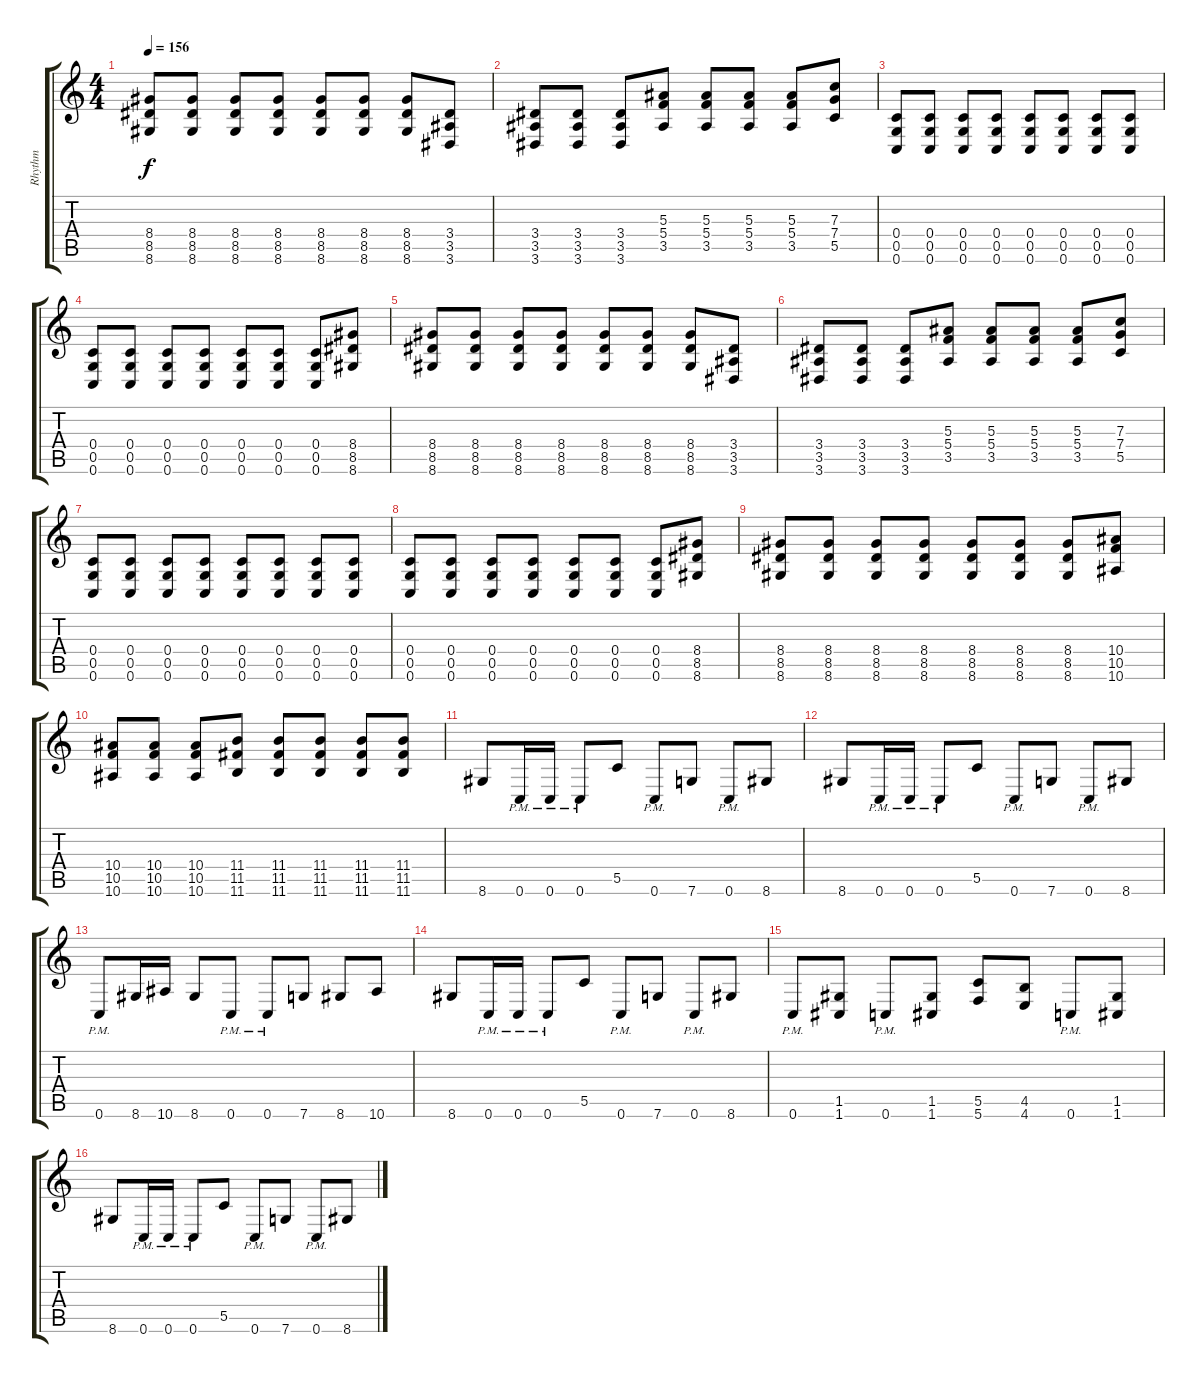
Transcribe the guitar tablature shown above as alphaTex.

\track ("Rhythm" "Rhythm") {instrument distortionguitar}
\staff {score tabs}
\tuning (D4 A3 F3 C3 G2 C2) {hide}
\ts (4 4)
\tempo 156
\clef g2
\ks c
(8.4 8.5 8.6).8{dy f} (8.4 8.5 8.6).8 (8.4 8.5 8.6).8 (8.4 8.5 8.6).8 (8.4 8.5 8.6).8 (8.4 8.5 8.6).8 (8.4 8.5 8.6).8 (3.4 3.5 3.6).8 |
(3.4 3.5 3.6).8 (3.4 3.5 3.6).8 (3.4 3.5 3.6).8 (5.3 5.4 3.5).8 (5.3 5.4 3.5).8 (5.3 5.4 3.5).8 (5.3 5.4 3.5).8 (7.3 7.4 5.5).8 |
(0.4 0.5 0.6).8 (0.4 0.5 0.6).8 (0.4 0.5 0.6).8 (0.4 0.5 0.6).8 (0.4 0.5 0.6).8 (0.4 0.5 0.6).8 (0.4 0.5 0.6).8 (0.4 0.5 0.6).8 |
(0.4 0.5 0.6).8 (0.4 0.5 0.6).8 (0.4 0.5 0.6).8 (0.4 0.5 0.6).8 (0.4 0.5 0.6).8 (0.4 0.5 0.6).8 (0.4 0.5 0.6).8 (8.4 8.5 8.6).8 |
(8.4 8.5 8.6).8 (8.4 8.5 8.6).8 (8.4 8.5 8.6).8 (8.4 8.5 8.6).8 (8.4 8.5 8.6).8 (8.4 8.5 8.6).8 (8.4 8.5 8.6).8 (3.4 3.5 3.6).8 |
(3.4 3.5 3.6).8 (3.4 3.5 3.6).8 (3.4 3.5 3.6).8 (5.3 5.4 3.5).8 (5.3 5.4 3.5).8 (5.3 5.4 3.5).8 (5.3 5.4 3.5).8 (7.3 7.4 5.5).8 |
(0.4 0.5 0.6).8 (0.4 0.5 0.6).8 (0.4 0.5 0.6).8 (0.4 0.5 0.6).8 (0.4 0.5 0.6).8 (0.4 0.5 0.6).8 (0.4 0.5 0.6).8 (0.4 0.5 0.6).8 |
(0.4 0.5 0.6).8 (0.4 0.5 0.6).8 (0.4 0.5 0.6).8 (0.4 0.5 0.6).8 (0.4 0.5 0.6).8 (0.4 0.5 0.6).8 (0.4 0.5 0.6).8 (8.4 8.5 8.6).8 |
(8.4 8.5 8.6).8 (8.4 8.5 8.6).8 (8.4 8.5 8.6).8 (8.4 8.5 8.6).8 (8.4 8.5 8.6).8 (8.4 8.5 8.6).8 (8.4 8.5 8.6).8 (10.4 10.5 10.6).8 |
(10.4 10.5 10.6).8 (10.4 10.5 10.6).8 (10.4 10.5 10.6).8 (11.4 11.5 11.6).8 (11.4 11.5 11.6).8 (11.4 11.5 11.6).8 (11.4 11.5 11.6).8 (11.4 11.5 11.6).8 |
8.6.8 0.6{pm}.16 0.6{pm}.16 0.6{pm}.8 5.5.8 0.6{pm}.8 7.6.8 0.6{pm}.8 8.6.8 |
8.6.8 0.6{pm}.16 0.6{pm}.16 0.6{pm}.8 5.5.8 0.6{pm}.8 7.6.8 0.6{pm}.8 8.6.8 |
0.6{pm}.8 8.6.16 10.6.16 8.6.8 0.6{pm}.8 0.6{pm}.8 7.6.8 8.6.8 10.6.8 |
8.6.8 0.6{pm}.16 0.6{pm}.16 0.6{pm}.8 5.5.8 0.6{pm}.8 7.6.8 0.6{pm}.8 8.6.8 |
0.6{pm}.8 (1.5 1.6).8 0.6{pm}.8 (1.5 1.6).8 (5.5 5.6).8 (4.5 4.6).8 0.6{pm}.8 (1.5 1.6).8 |
8.6.8 0.6{pm}.16 0.6{pm}.16 0.6{pm}.8 5.5.8 0.6{pm}.8 7.6.8 0.6{pm}.8 8.6.8
